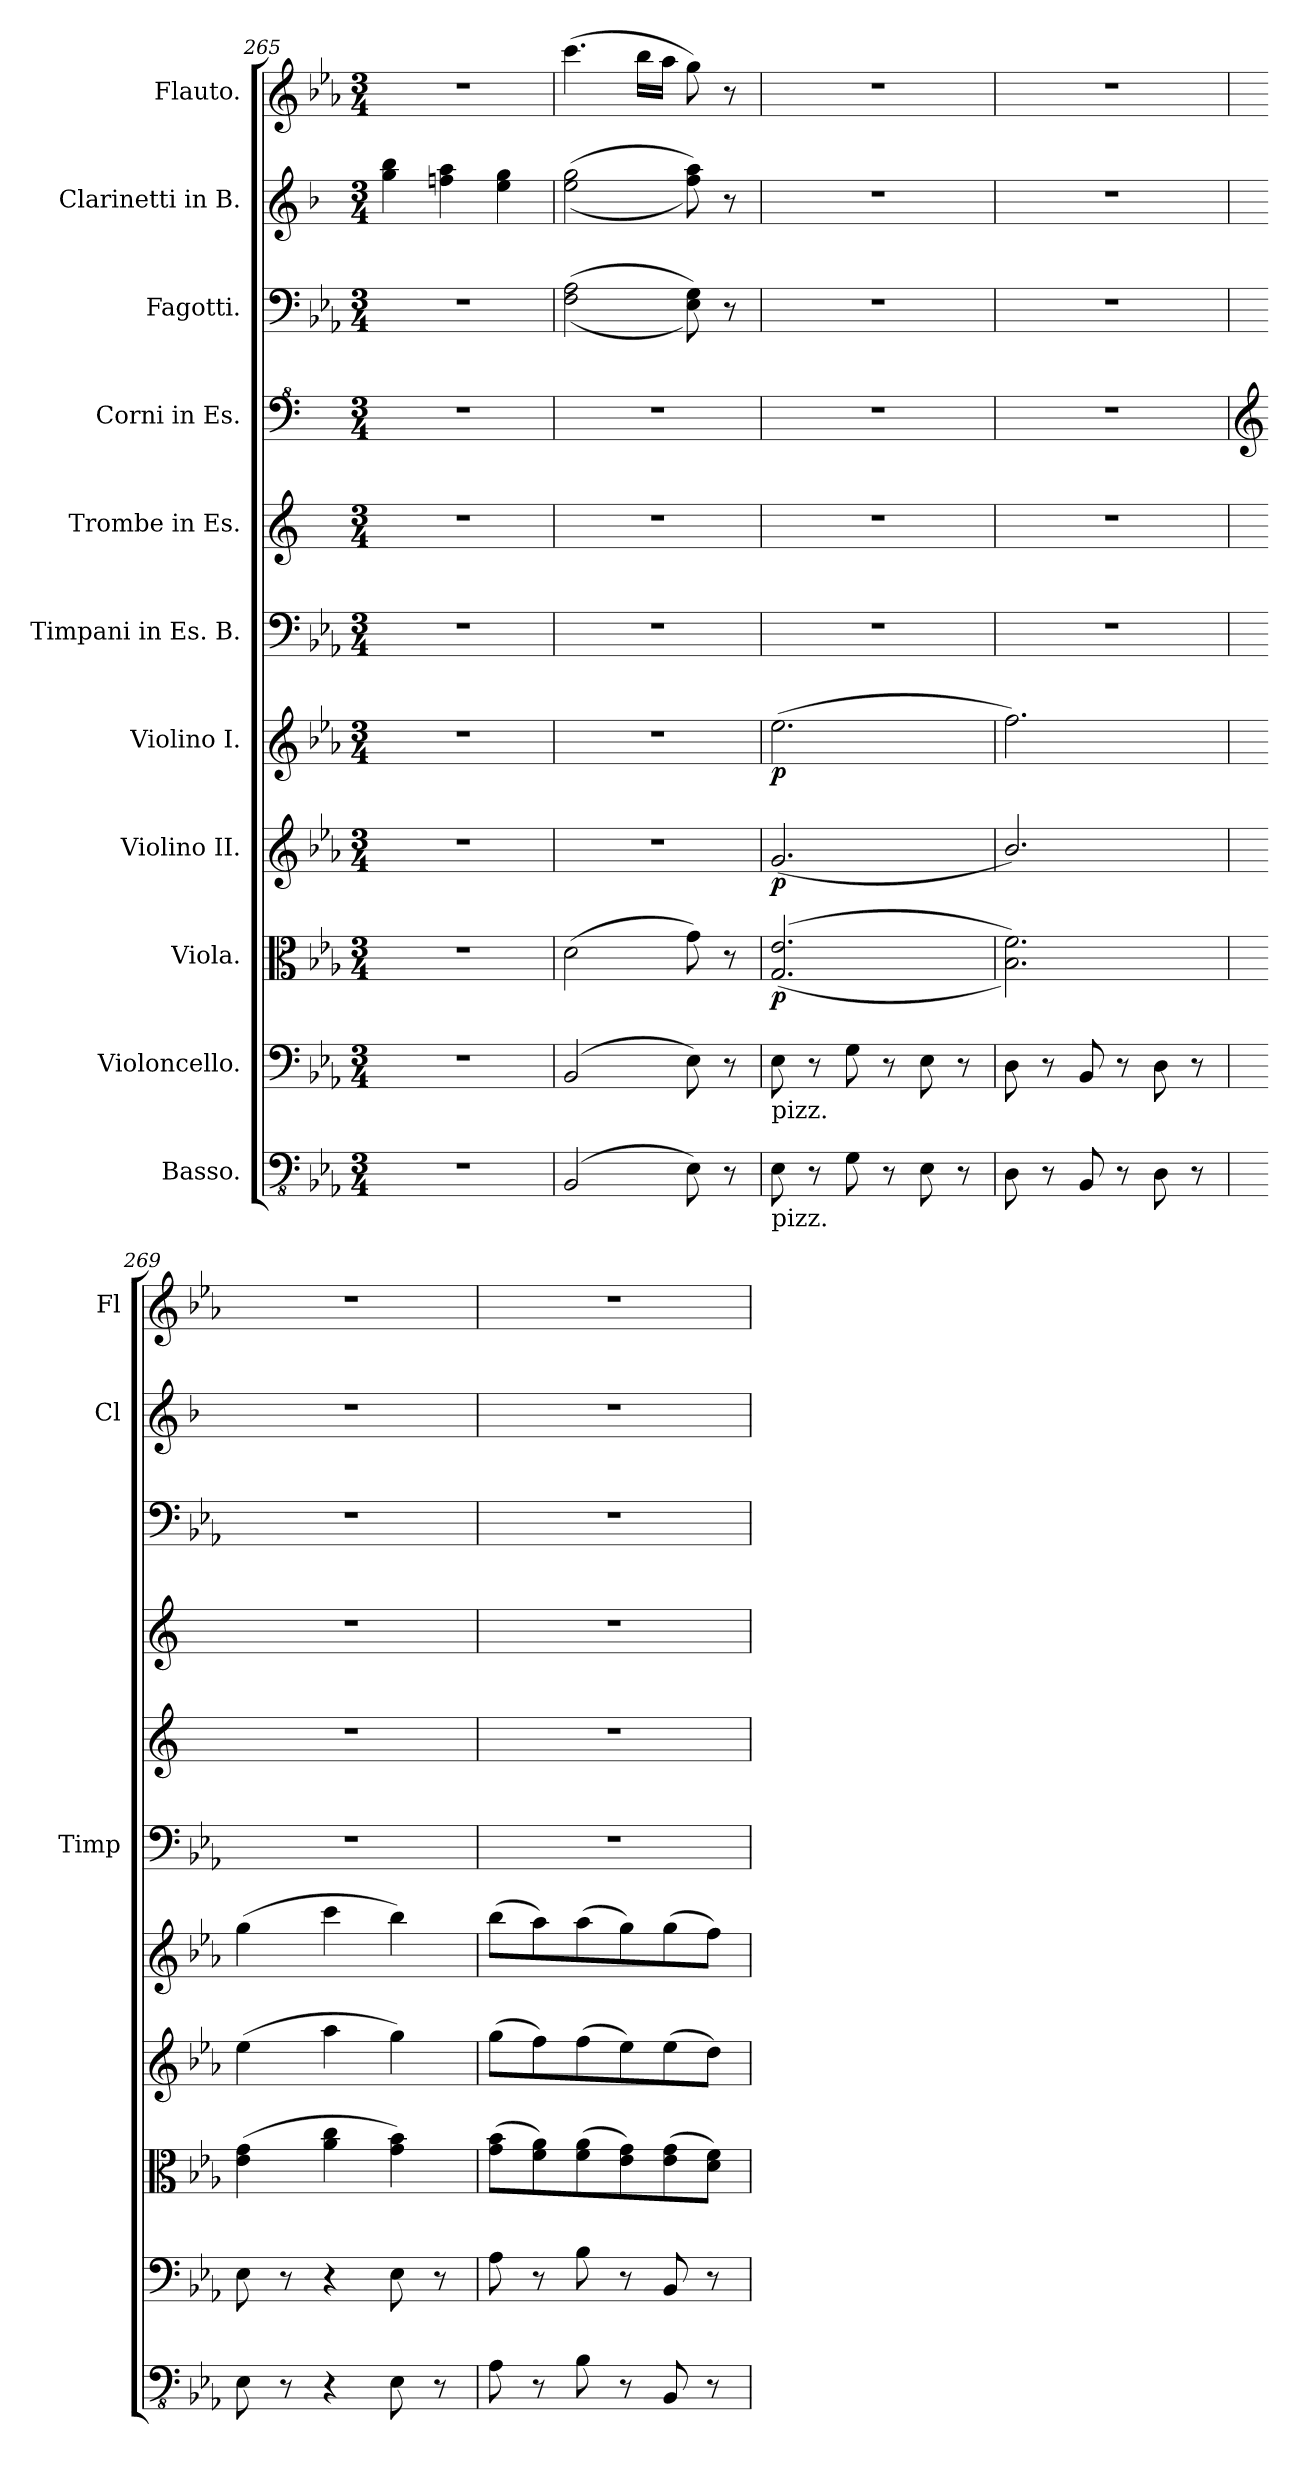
**kern	**kern	**kern	**dynam	**kern	**dynam	**kern	**dynam	**kern	**kern	**kern	**kern	**kern	**kern
*part11	*part10	*part9	*part9	*part8	*part8	*part7	*part7	*part6	*part5	*part4	*part3	*part2	*part1
*staff11	*staff10	*staff9	*staff9	*staff8	*staff8	*staff7	*staff7	*staff6	*staff5	*staff4	*staff3	*staff2	*staff1
*I"Basso.	*I"Violoncello.	*I"Viola.	*	*I"Violino II.	*	*I"Violino I.	*	*I"Timpani in Es. B.	*I"Trombe in Es.	*I"Corni in Es.	*I"Fagotti.	*I"Clarinetti in B.	*I"Flauto.
*	*	*	*	*	*	*	*	*I'Timp	*	*	*	*I'Cl	*I'Fl
*clefFv4	*clefF4	*clefC3	*	*clefG2	*	*clefG2	*	*clefF4	*clefG2	*clefF^4	*clefF4	*clefG2	*clefG2
*	*	*	*	*	*	*	*	*	*ITrd-2c-3	*ITrd5c9	*	*ITrd1c2	*
*k[b-e-a-]	*k[b-e-a-]	*k[b-e-a-]	*	*k[b-e-a-]	*	*k[b-e-a-]	*	*k[b-e-a-]	*k[b-e-a-]	*k[b-e-a-]	*k[b-e-a-]	*k[b-e-a-]	*k[b-e-a-]
*M3/4	*M3/4	*M3/4	*	*M3/4	*	*M3/4	*	*M3/4	*M3/4	*M3/4	*M3/4	*M3/4	*M3/4
=265	=265	=265	=265	=265	=265	=265	=265	=265	=265	=265	=265	=265	=265
2.r	2.r	2.r	.	2.r	.	2.r	.	2.r	2.r	2.r	2.r	4ff\ 4aa-\	2.r
.	.	.	.	.	.	.	.	.	.	.	.	4ee-X\ 4gg\	.
.	.	.	.	.	.	.	.	.	.	.	.	4dd\ 4ff\	.
=266	=266	=266	=266	=266	=266	=266	=266	=266	=266	=266	=266	=266	=266
(>2BBB-/	(>2BB-/	(>2d\	.	2.r	.	2.r	.	2.r	2.r	2.r	(<(>2F\ 2A-\	(<(>2dd\ 2ff\	(>4.ccc\
.	.	.	.	.	.	.	.	.	.	.	.	.	16bb-\LL
.	.	.	.	.	.	.	.	.	.	.	.	.	16aa-\JJ
8EE-\)	8E-\)	8g\)	.	.	.	.	.	.	.	.	8E-\ 8G\))	8ee-\ 8gg\))	8gg\)
8r	8r	8r	.	.	.	.	.	.	.	.	8r	8r	8r
=267	=267	=267	=267	=267	=267	=267	=267	=267	=267	=267	=267	=267	=267
!	!LO:TX:b:t=pizz.	!	!	!	!	!	!	!	!	!	!	!	!
!LO:TX:b:t=pizz.	!	!	!	!	!	!	!	!	!	!	!	!	!
!	!	!	!LO:DY:b	!	!LO:DY:b	!	!LO:DY:b	!	!	!	!	!	!
8EE-\	8E-\	(>(<2.G/ 2.e-/	p	(<2.g/	p	(>2.ee-\	p	2.r	2.r	2.r	2.r	2.r	2.r
8r	8r	.	.	.	.	.	.	.	.	.	.	.	.
8GG\	8G\	.	.	.	.	.	.	.	.	.	.	.	.
8r	8r	.	.	.	.	.	.	.	.	.	.	.	.
8EE-\	8E-\	.	.	.	.	.	.	.	.	.	.	.	.
8r	8r	.	.	.	.	.	.	.	.	.	.	.	.
=268	=268	=268	=268	=268	=268	=268	=268	=268	=268	=268	=268	=268	=268
8DD\	8D\	2.B-\ 2.f\))	.	2.b-/)	.	2.ff\)	.	2.r	2.r	2.r	2.r	2.r	2.r
8r	8r	.	.	.	.	.	.	.	.	.	.	.	.
8BBB-/	8BB-/	.	.	.	.	.	.	.	.	.	.	.	.
8r	8r	.	.	.	.	.	.	.	.	.	.	.	.
8DD\	8D\	.	.	.	.	.	.	.	.	.	.	.	.
8r	8r	.	.	.	.	.	.	.	.	.	.	.	.
=269	=269	=269	=269	=269	=269	=269	=269	=269	=269	=269	=269	=269	=269
*	*	*	*	*	*	*	*	*	*	*clefG2	*	*	*
8EE-\	8E-\	(>4e-\ 4g\	.	(>4ee-\	.	(>4gg\	.	2.r	2.r	2.r	2.r	2.r	2.r
8r	8r	.	.	.	.	.	.	.	.	.	.	.	.
4r	4r	4a-\ 4cc\	.	4aa-\	.	4ccc\	.	.	.	.	.	.	.
8EE-\	8E-\	4g\ 4b-\)	.	4gg\)	.	4bb-\)	.	.	.	.	.	.	.
8r	8r	.	.	.	.	.	.	.	.	.	.	.	.
!!LO:LB:g=z
=270	=270	=270	=270	=270	=270	=270	=270	=270	=270	=270	=270	=270	=270
8AA-\	8A-\	(>8g\ 8b-\L	.	(>8gg\L	.	(>8bb-\L	.	2.r	2.r	2.r	2.r	2.r	2.r
8r	8r	8f\ 8a-\)	.	8ff\)	.	8aa-\)	.	.	.	.	.	.	.
8BB-\	8B-\	(>8f\ 8a-\	.	(>8ff\	.	(>8aa-\	.	.	.	.	.	.	.
8r	8r	8e-\ 8g\)	.	8ee-\)	.	8gg\)	.	.	.	.	.	.	.
8BBB-/	8BB-/	(>8e-\ 8g\	.	(>8ee-\	.	(>8gg\	.	.	.	.	.	.	.
8r	8r	8d\ 8f\J)	.	8dd\J)	.	8ff\J)	.	.	.	.	.	.	.
=	=	=	=	=	=	=	=	=	=	=	=	=	=
*-	*-	*-	*-	*-	*-	*-	*-	*-	*-	*-	*-	*-	*-
